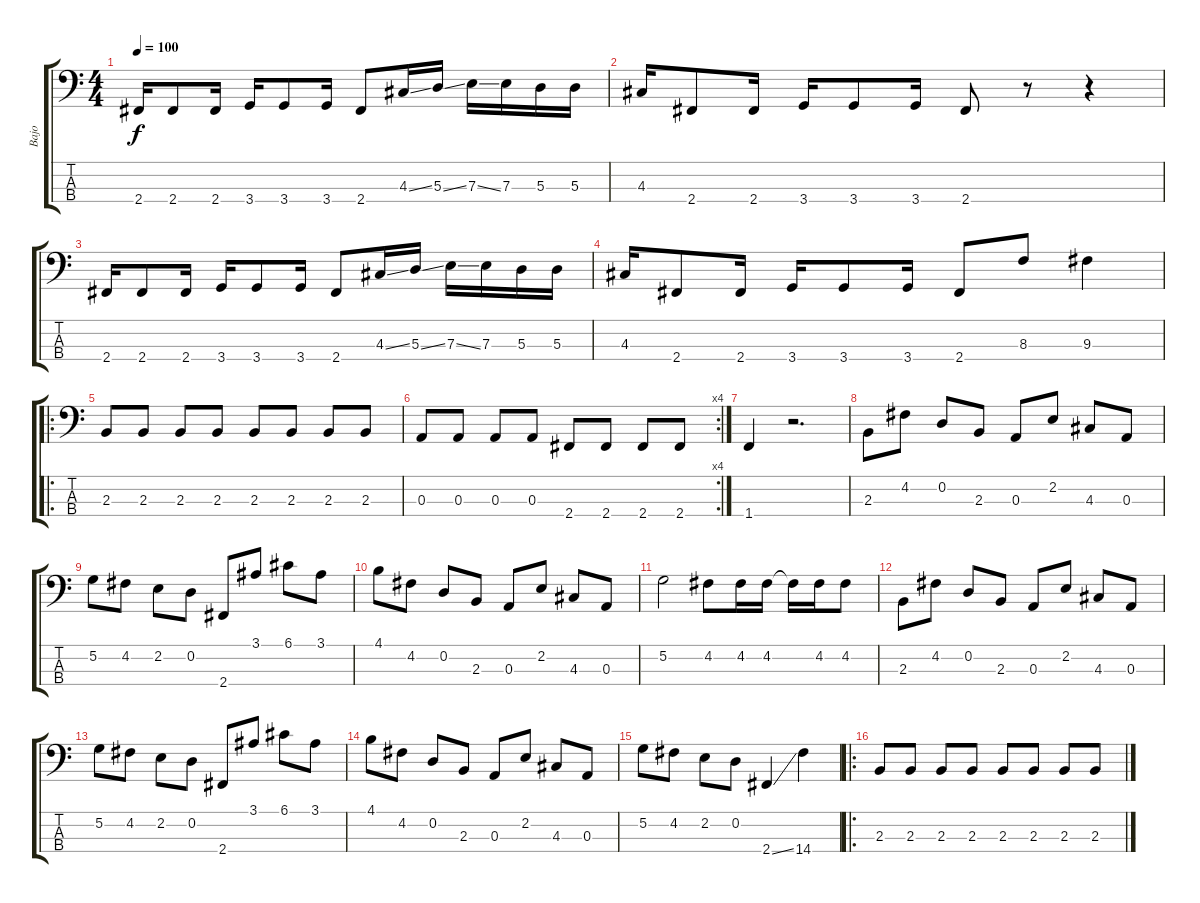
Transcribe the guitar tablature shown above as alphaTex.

\track ("Bajo" "Bajo") {instrument electricbassfinger}
\staff {score tabs}
\tuning (G2 D2 A1 E1) {hide}
\ts (4 4)
\tempo 100
\clef f4
\ks c
2.4.16{dy f instrument electricbassfinger} 2.4.8 2.4.16 3.4.16 3.4.8 3.4.16 2.4.8 4.3{ss}.16 5.3{ss}.16 7.3{ss}.16 7.3.16 5.3.16 5.3.16 |
4.3.16 2.4.8 2.4.16 3.4.16 3.4.8 3.4.16 2.4.8 r.8 r.4 |
2.4.16 2.4.8 2.4.16 3.4.16 3.4.8 3.4.16 2.4.8 4.3{ss}.16 5.3{ss}.16 7.3{ss}.16 7.3.16 5.3.16 5.3.16 |
4.3.16 2.4.8 2.4.16 3.4.16 3.4.8 3.4.16 2.4.8 8.3.8 9.3.4 |
\ro
2.3.8 2.3.8 2.3.8 2.3.8 2.3.8 2.3.8 2.3.8 2.3.8 |
\rc 4
0.3.8 0.3.8 0.3.8 0.3.8 2.4.8 2.4.8 2.4.8 2.4.8 |
1.4.4 r.2{d} |
2.3.8 4.2.8 0.2.8 2.3.8 0.3.8 2.2.8 4.3.8 0.3.8 |
5.2.8 4.2.8 2.2.8 0.2.8 2.4.8 3.1.8 6.1.8 3.1.8 |
4.1.8 4.2.8 0.2.8 2.3.8 0.3.8 2.2.8 4.3.8 0.3.8 |
5.2.2 4.2.8 4.2.16 4.2.16 4.2{t}.16 4.2.16 4.2.8 |
2.3.8 4.2.8 0.2.8 2.3.8 0.3.8 2.2.8 4.3.8 0.3.8 |
5.2.8 4.2.8 2.2.8 0.2.8 2.4.8 3.1.8 6.1.8 3.1.8 |
4.1.8 4.2.8 0.2.8 2.3.8 0.3.8 2.2.8 4.3.8 0.3.8 |
5.2.8 4.2.8 2.2.8 0.2.8 2.4{ss}.4 14.4.4 |
\ro
2.3.8 2.3.8 2.3.8 2.3.8 2.3.8 2.3.8 2.3.8 2.3.8
